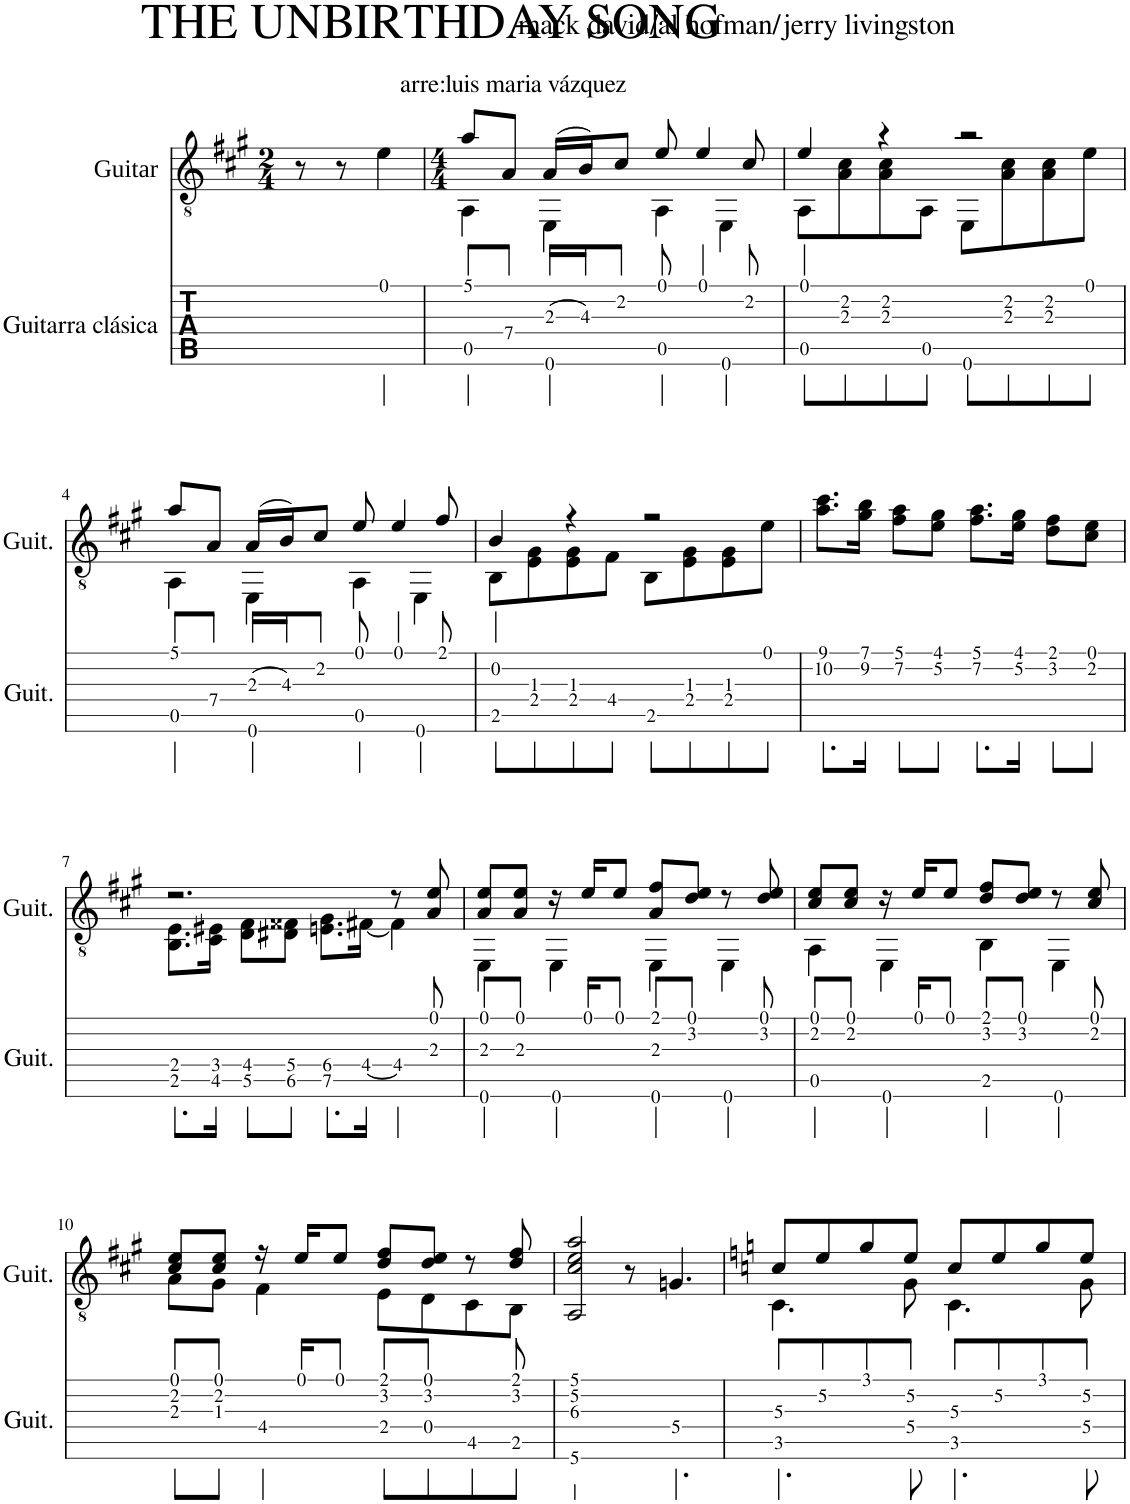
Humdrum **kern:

**kern	**kern
*part2	*part1
*staff2	*staff1
*I"Guitarra clásica	*I"Guitar
*I'Guit.	*I'Guit.
*stria6	*
*	*clefGv2
*k[f#c#g#]	*k[f#c#g#]
*M2/4	*M2/4
=1	=1
8r	8r
8r	8r
4e\	4e\
=2	=2
*M4/4	*M4/4
*^	*^
8a/L	4AA\	8a/L	4AA\
8A/J	.	8A/J	.
(16A/LL	4EE\	(16A/LL	4EE\
16B/J)	.	16B/J)	.
8c#/J	.	8c#/J	.
8e/	4AA\	8e/	4AA\
4e/	.	4e/	.
.	4EE\	.	4EE\
8c#/	.	8c#/	.
=3	=3	=3	=3
4e/	8AA\L	4e/	8AA\L
.	8A\ 8c#\	.	8A\ 8c#\
4r	8A\ 8c#\	4r	8A\ 8c#\
.	8AA\J	.	8AA\J
2r	8EE\L	2r	8EE\L
.	8A\ 8c#\	.	8A\ 8c#\
.	8A\ 8c#\	.	8A\ 8c#\
.	8e\J	.	8e\J
!!LO:LB:g=z	!!
=4	=4	=4	=4
8a/L	4AA\	8a/L	4AA\
8A/J	.	8A/J	.
(16A/LL	4EE\	(16A/LL	4EE\
16B/J)	.	16B/J)	.
8c#/J	.	8c#/J	.
8e/	4AA\	8e/	4AA\
4e/	.	4e/	.
.	4EE\	.	4EE\
8f#/	.	8f#/	.
=5	=5	=5	=5
4B/	8BB\L	4B/	8BB\L
.	8E\ 8G#\	.	8E\ 8G#\
4r	8E\ 8G#\	4r	8E\ 8G#\
.	8F#\J	.	8F#\J
2r	8BB\L	2r	8BB\L
.	8E\ 8G#\	.	8E\ 8G#\
.	8E\ 8G#\	.	8E\ 8G#\
.	8e\J	.	8e\J
*v	*v	*	*
*	*v	*v
=6	=6
8.a\ 8.cc#\L	8.a\ 8.cc#\L
16g#\ 16b\Jk	16g#\ 16b\Jk
8f#\ 8a\L	8f#\ 8a\L
8e\ 8g#\J	8e\ 8g#\J
8.f#\ 8.a\L	8.f#\ 8.a\L
16e\ 16g#\Jk	16e\ 16g#\Jk
8d\ 8f#\L	8d\ 8f#\L
8c#\ 8e\J	8c#\ 8e\J
!!LO:LB:g=z
=7	=7
*^	*^
2.r	8.BB\ 8.E\L	2.r	8.BB\ 8.E\L
.	16C#\ 16E#X\Jk	.	16C#\ 16E#X\Jk
.	8D\ 8F#\L	.	8D\ 8F#\L
.	8D#X\ 8F##X\J	.	8D#X\ 8F##X\J
.	8.En\ 8.G#\L	.	8.En\ 8.G#\L
.	[16F#X\Jk	.	[16F#X\Jk
8r	4F#\]	8r	4F#\]
8A/ 8e/	.	8A/ 8e/	.
=8	=8	=8	=8
8A/ 8e/L	4EE\	8A/ 8e/L	4EE\
8A/ 8e/J	.	8A/ 8e/J	.
16r	4EE\	16r	4EE\
16e/KL	.	16e/KL	.
8e/J	.	8e/J	.
8A/ 8f#/L	4EE\	8A/ 8f#/L	4EE\
8d/ 8e/J	.	8d/ 8e/J	.
8r	4EE\	8r	4EE\
8d/ 8e/	.	8d/ 8e/	.
=9	=9	=9	=9
8c#/ 8e/L	4AA\	8c#/ 8e/L	4AA\
8c#/ 8e/J	.	8c#/ 8e/J	.
16r	4EE\	16r	4EE\
16e/KL	.	16e/KL	.
8e/J	.	8e/J	.
8d/ 8f#/L	4BB\	8d/ 8f#/L	4BB\
8d/ 8e/J	.	8d/ 8e/J	.
8r	4EE\	8r	4EE\
8c#/ 8e/	.	8c#/ 8e/	.
!!LO:LB:g=z	!!
=10	=10	=10	=10
8c#/ 8e/L	8A\L	8c#/ 8e/L	8A\L
8c#/ 8e/J	8G#\J	8c#/ 8e/J	8G#\J
16r	4F#\	16r	4F#\
16e/KL	.	16e/KL	.
8e/J	.	8e/J	.
8d/ 8f#/L	8E\L	8d/ 8f#/L	8E\L
8d/ 8e/J	8D\	8d/ 8e/J	8D\
8r	8C#\	8r	8C#\
8d/ 8f#/	8BB\J	8d/ 8f#/	8BB\J
*v	*v	*	*
*	*v	*v
=11	=11
2AA\ 2c#\ 2e\ 2a\	2AA/ 2c#/ 2e/ 2a/
8r	8r
4.Gn\	4.Gn/
=12	=12
*k[]	*k[]
*^	*^
8c/L	4.C\	8c/L	4.C\
8e/	.	8e/	.
8g/	.	8g/	.
8e/J	8G\	8e/J	8G\
8c/L	4.C\	8c/L	4.C\
8e/	.	8e/	.
8g/	.	8g/	.
8e/J	8G\	8e/J	8G\
*v	*v	*	*
*	*v	*v
=	=
*-	*-
